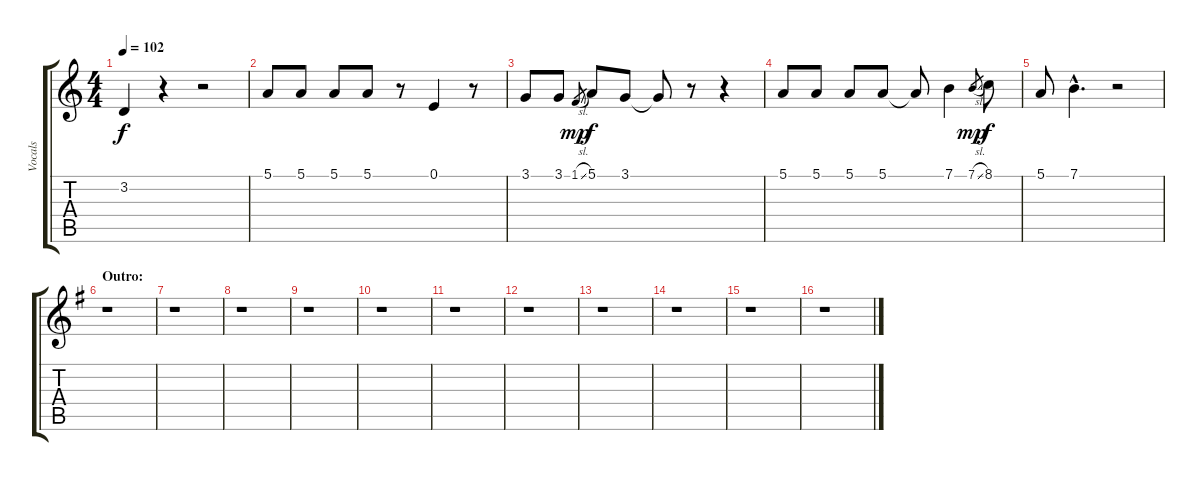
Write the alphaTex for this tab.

\track ("Vocals" "Vocals") {instrument synthvoice}
\staff {score tabs}
\tuning (E4 B3 G3 D3 A2 E2) {hide}
\ts (4 4)
\tempo 102
\clef g2
\ks c
3.2.4{dy f} r.4 r.2 |
5.1.8 5.1.8 5.1.8 5.1.8 r.8 0.1.4 r.8 |
3.1.8 3.1.8 1.1{sl}.8{gr dy mp} 5.1.8{dy f} 3.1.8 3.1{t}.8 r.8 r.4 |
5.1.8 5.1.8 5.1.8 5.1.8 5.1{t}.8 7.1.4 7.1{sl}.8{gr dy mp} 8.1.8{dy f} |
5.1.8 7.1{hac}.4{d} r.2 |
\section ("" "Outro:")
\ks g
r.1 |
r.1 |
r.1 |
r.1 |
r.1 |
r.1 |
r.1 |
r.1 |
r.1 |
r.1 |
r.1
